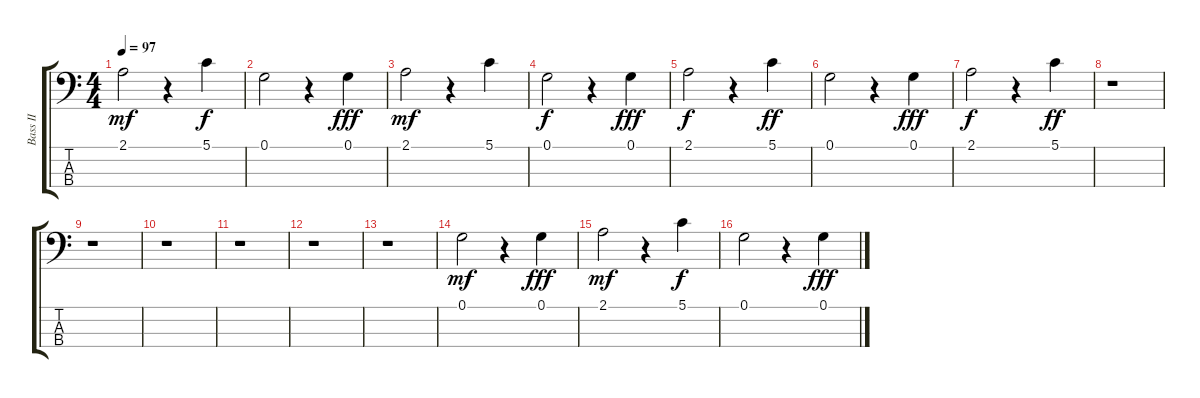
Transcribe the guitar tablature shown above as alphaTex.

\track ("Bass II" "Bass II") {instrument fretlessbass}
\staff {score tabs}
\tuning (G2 D2 A1 E1) {hide}
\ts (4 4)
\tempo 97
\clef f4
\ks c
2.1.2{dy mf} r.4 5.1.4{dy f} |
0.1.2 r.4 0.1.4{dy fff} |
2.1.2{dy mf} r.4 5.1.4 |
0.1.2{dy f} r.4 0.1.4{dy fff} |
2.1.2{dy f} r.4 5.1.4{dy ff} |
0.1.2 r.4 0.1.4{dy fff} |
2.1.2{dy f} r.4 5.1.4{dy ff} |
r.1 |
r.1 |
r.1 |
r.1 |
r.1 |
r.1 |
0.1.2{dy mf} r.4 0.1.4{dy fff} |
2.1.2{dy mf} r.4 5.1.4{dy f} |
0.1.2 r.4 0.1.4{dy fff}
